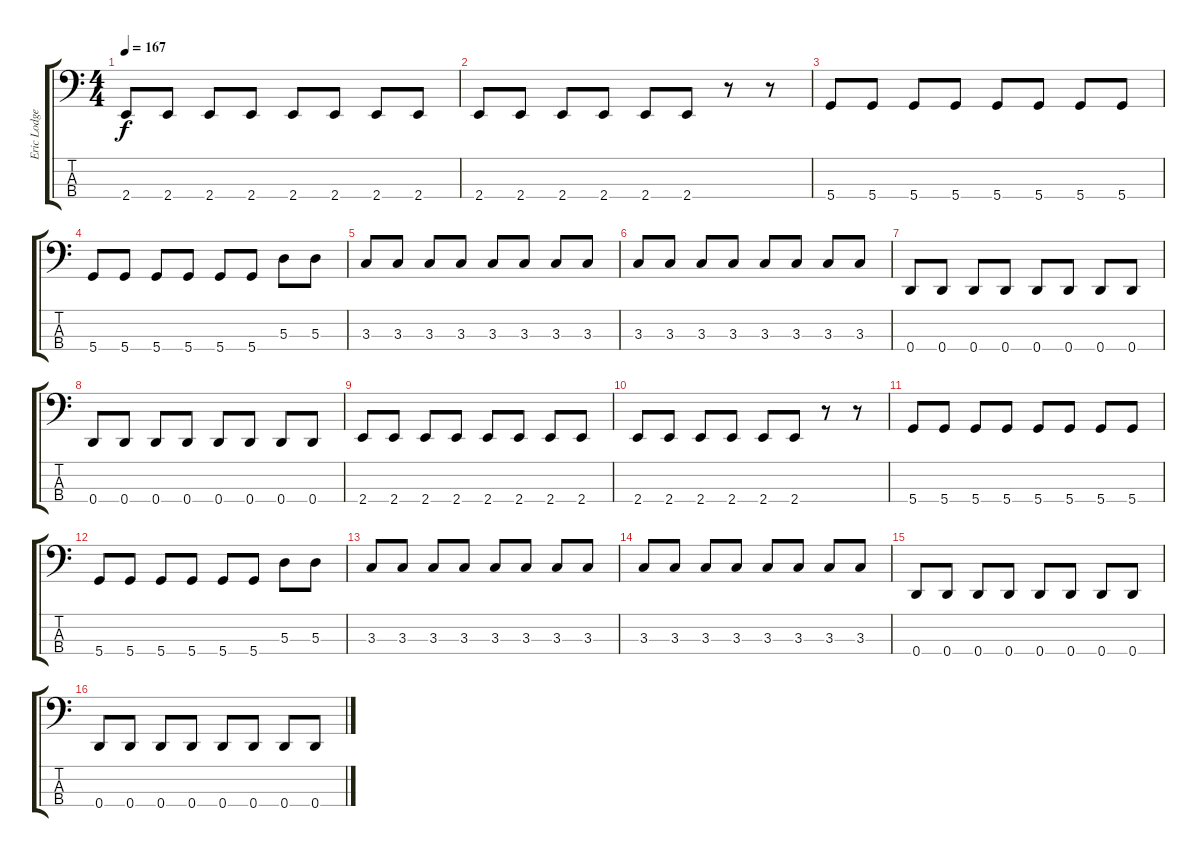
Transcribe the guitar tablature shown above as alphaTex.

\track ("Eric Lodge" "Eric Lodge") {instrument electricbassfinger}
\staff {score tabs}
\tuning (G2 D2 A1 D1) {hide}
\ts (4 4)
\tempo 167
\clef f4
\ks c
2.4.8{dy f instrument electricbassfinger} 2.4.8 2.4.8 2.4.8 2.4.8 2.4.8 2.4.8 2.4.8 |
2.4.8 2.4.8 2.4.8 2.4.8 2.4.8 2.4.8 r.8 r.8 |
5.4.8 5.4.8 5.4.8 5.4.8 5.4.8 5.4.8 5.4.8 5.4.8 |
5.4.8 5.4.8 5.4.8 5.4.8 5.4.8 5.4.8 5.3.8 5.3.8 |
3.3.8 3.3.8 3.3.8 3.3.8 3.3.8 3.3.8 3.3.8 3.3.8 |
3.3.8 3.3.8 3.3.8 3.3.8 3.3.8 3.3.8 3.3.8 3.3.8 |
0.4.8 0.4.8 0.4.8 0.4.8 0.4.8 0.4.8 0.4.8 0.4.8 |
0.4.8 0.4.8 0.4.8 0.4.8 0.4.8 0.4.8 0.4.8 0.4.8 |
2.4.8 2.4.8 2.4.8 2.4.8 2.4.8 2.4.8 2.4.8 2.4.8 |
2.4.8 2.4.8 2.4.8 2.4.8 2.4.8 2.4.8 r.8 r.8 |
5.4.8 5.4.8 5.4.8 5.4.8 5.4.8 5.4.8 5.4.8 5.4.8 |
5.4.8 5.4.8 5.4.8 5.4.8 5.4.8 5.4.8 5.3.8 5.3.8 |
3.3.8 3.3.8 3.3.8 3.3.8 3.3.8 3.3.8 3.3.8 3.3.8 |
3.3.8 3.3.8 3.3.8 3.3.8 3.3.8 3.3.8 3.3.8 3.3.8 |
0.4.8 0.4.8 0.4.8 0.4.8 0.4.8 0.4.8 0.4.8 0.4.8 |
0.4.8 0.4.8 0.4.8 0.4.8 0.4.8 0.4.8 0.4.8 0.4.8
